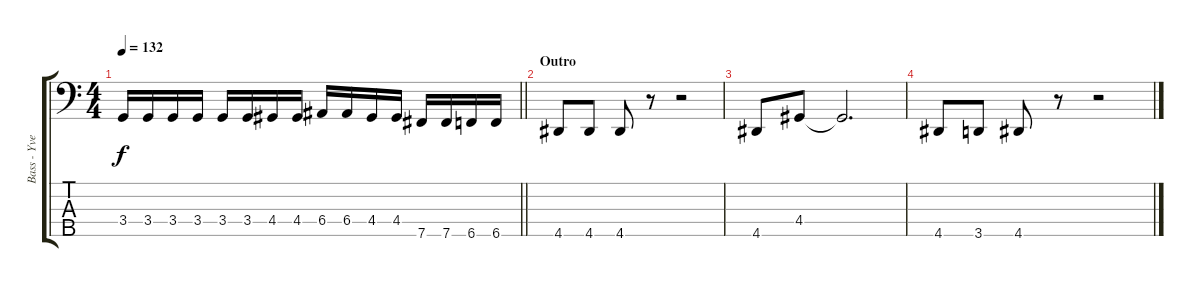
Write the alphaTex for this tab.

\track ("Bass - Yves" "Bass - Yve") {instrument electricbasspick}
\staff {score tabs}
\tuning (G2 D2 A1 E1 B0) {hide}
\ts (4 4)
\tempo 132
\clef f4
\barLineRight lightlight
\ks c
3.4.16{dy f} 3.4.16 3.4.16 3.4.16 3.4.16 3.4.16 4.4.16 4.4.16 6.4.16 6.4.16 4.4.16 4.4.16 7.5.16 7.5.16 6.5.16 6.5.16 |
\section ("" "Outro")
4.5.8 4.5.8 4.5.8 r.8 r.2 |
4.5.8 4.4.8 4.4{t}.2{d} |
4.5.8 3.5.8 4.5.8 r.8 r.2
